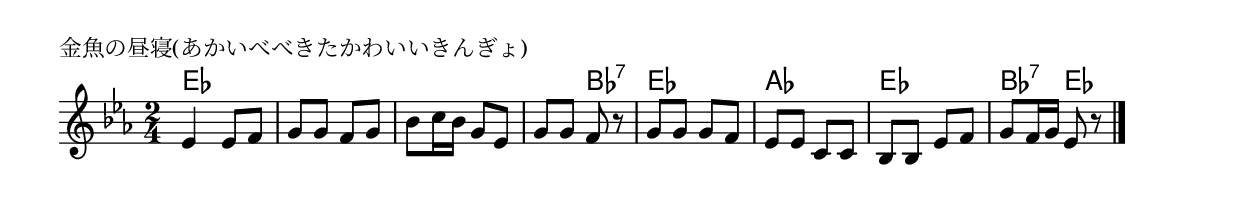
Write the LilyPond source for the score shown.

\version "2.18.2"

% 金魚の昼寝(あかいべべきたかわいいきんぎょ)

\header {
piece = "金魚の昼寝(あかいべべきたかわいいきんぎょ)"
}

melody =
\relative c' {
\key es \major
\time 2/4
\set Score.tempoHideNote = ##t
\tempo 4=70
\numericTimeSignature
%
es4 es8 f |
g g f g |
bes c16 bes g8 es |
g g f r |

g g g f |
es es c c |
bes bes es f |
g f16 g es8 r |


\bar "|."
}
\score {
<<
\chords {
\set noChordSymbol = ""
\set chordChanges=##t
%
es4 es es es es es es bes:7
es es as as es es bes:7 es



}
\new Staff {\melody}
>>
\layout {
line-width = #190
indent = 0\mm
}
\midi {}
}